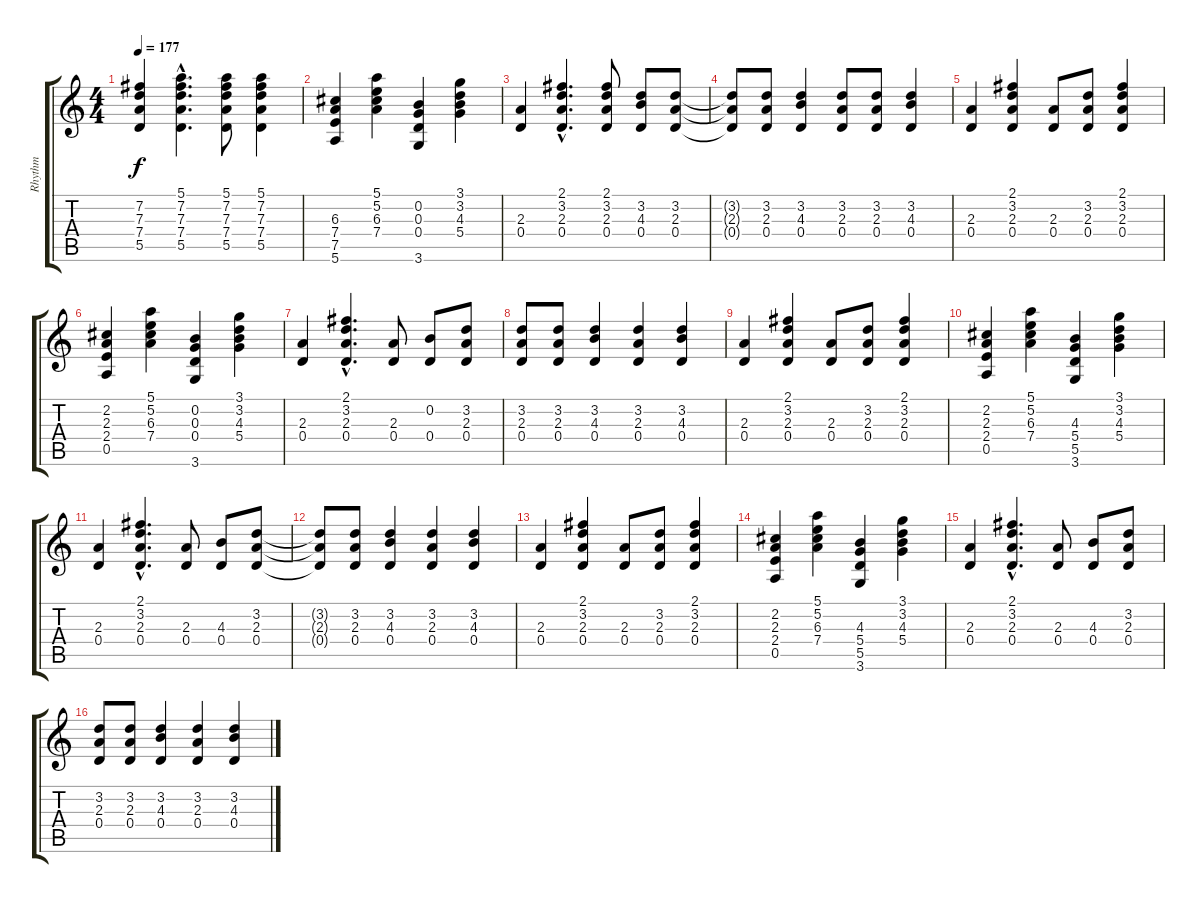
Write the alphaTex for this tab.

\track ("Rhythm" "Rhythm") {instrument electricguitarclean}
\staff {score tabs}
\tuning (E4 B3 G3 D3 A2 E2) {hide}
\ts (4 4)
\tempo 177
\clef g2
\ks c
(7.2 7.3 7.4 5.5).4{dy f instrument electricguitarclean} (5.1{hac} 7.2{hac} 7.3{hac} 7.4{hac} 5.5{hac}).4{d} (5.1 7.2 7.3 7.4 5.5).8 (5.1 7.2 7.3 7.4 5.5).4 |
(6.3 7.4 7.5 5.6).4 (5.1 5.2 6.3 7.4).4 (0.2 0.3 0.4 3.6).4 (3.1 3.2 4.3 5.4).4 |
(2.3 0.4).4 (2.1{hac} 3.2{hac} 2.3{hac} 0.4{hac}).4{d} (2.1 3.2 2.3 0.4).8 (3.2 4.3 0.4).8 (3.2 2.3 0.4).8 |
(3.2{t} 2.3{t} 0.4{t}).8 (3.2 2.3 0.4).8 (3.2 4.3 0.4).4 (3.2 2.3 0.4).8 (3.2 2.3 0.4).8 (3.2 4.3 0.4).4 |
(2.3 0.4).4 (2.1 3.2 2.3 0.4).4 (2.3 0.4).8 (3.2 2.3 0.4).8 (2.1 3.2 2.3 0.4).4 |
(2.2 2.3 2.4 0.5).4 (5.1 5.2 6.3 7.4).4 (0.2 0.3 0.4 3.6).4 (3.1 3.2 4.3 5.4).4 |
(2.3 0.4).4 (2.1{hac} 3.2{hac} 2.3{hac} 0.4{hac}).4{d} (2.3 0.4).8 (0.2 0.4).8 (3.2 2.3 0.4).8 |
(3.2 2.3 0.4).8 (3.2 2.3 0.4).8 (3.2 4.3 0.4).4 (3.2 2.3 0.4).4 (3.2 4.3 0.4).4 |
(2.3 0.4).4 (2.1 3.2 2.3 0.4).4 (2.3 0.4).8 (3.2 2.3 0.4).8 (2.1 3.2 2.3 0.4).4 |
(2.2 2.3 2.4 0.5).4 (5.1 5.2 6.3 7.4).4 (4.3 5.4 5.5 3.6).4 (3.1 3.2 4.3 5.4).4 |
(2.3 0.4).4 (2.1{hac} 3.2{hac} 2.3{hac} 0.4{hac}).4{d} (2.3 0.4).8 (4.3 0.4).8 (3.2 2.3 0.4).8 |
(3.2{t} 2.3{t} 0.4{t}).8 (3.2 2.3 0.4).8 (3.2 4.3 0.4).4 (3.2 2.3 0.4).4 (3.2 4.3 0.4).4 |
(2.3 0.4).4 (2.1 3.2 2.3 0.4).4 (2.3 0.4).8 (3.2 2.3 0.4).8 (2.1 3.2 2.3 0.4).4 |
(2.2 2.3 2.4 0.5).4 (5.1 5.2 6.3 7.4).4 (4.3 5.4 5.5 3.6).4 (3.1 3.2 4.3 5.4).4 |
(2.3 0.4).4 (2.1{hac} 3.2{hac} 2.3{hac} 0.4{hac}).4{d} (2.3 0.4).8 (4.3 0.4).8 (3.2 2.3 0.4).8 |
(3.2 2.3 0.4).8 (3.2 2.3 0.4).8 (3.2 4.3 0.4).4 (3.2 2.3 0.4).4 (3.2 4.3 0.4).4
